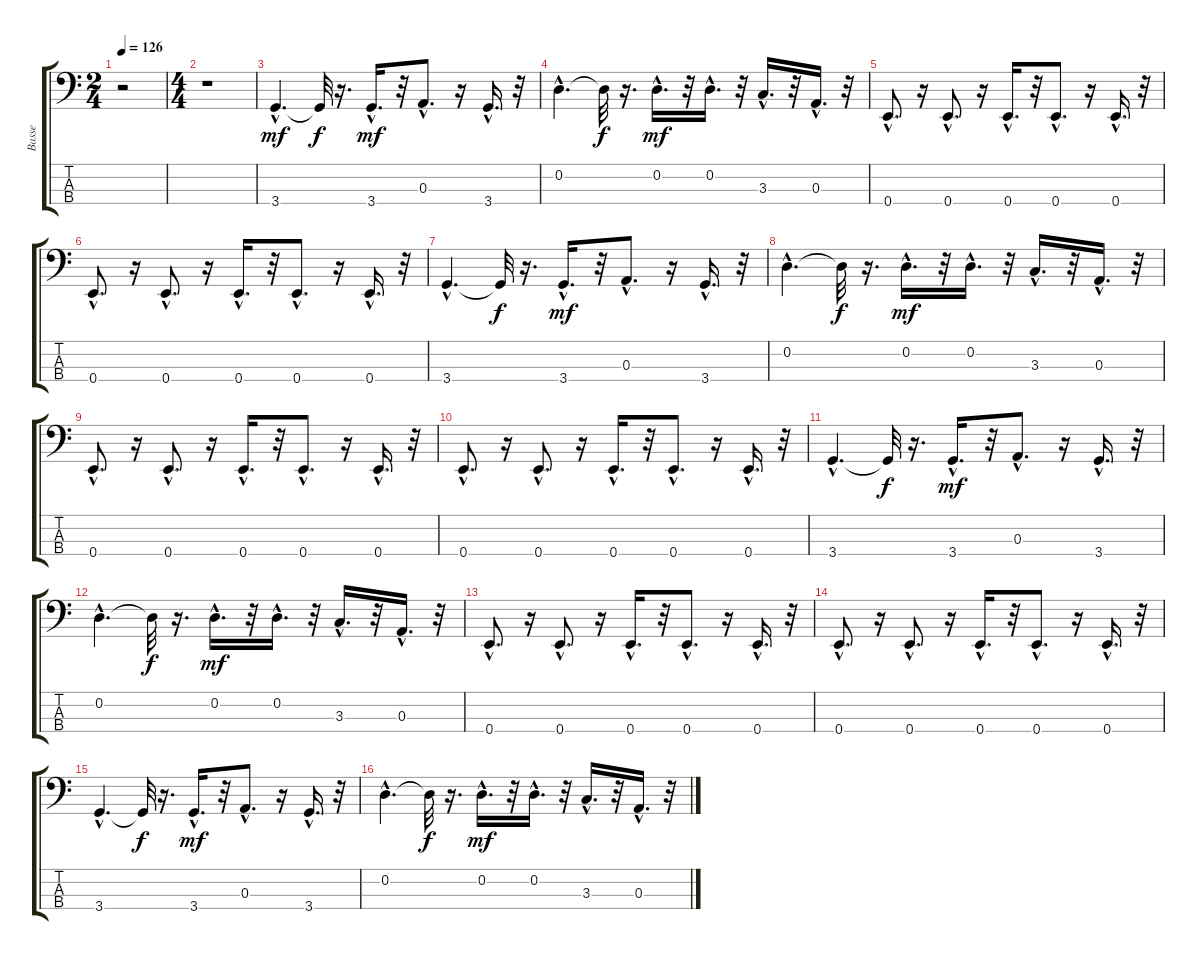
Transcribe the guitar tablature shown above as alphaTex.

\track ("Basse" "Basse") {instrument acousticbass}
\staff {score tabs}
\tuning (G2 D2 A1 E1) {hide}
\ts (2 4)
\tempo 126
\clef f4
\ks c
r.2{dy mf instrument acousticbass} |
\ts (4 4)
r.1 |
3.4{hac}.4{d} 3.4{t}.32{dy f} r.16{d} 3.4{hac}.16{d dy mf} r.32 0.3{hac}.8{d} r.16 3.4{hac}.16{d} r.32 |
0.2{hac}.4{d} 0.2{t}.32{dy f} r.16{d} 0.2{hac}.16{d dy mf} r.32 0.2{hac}.16{d} r.32 3.3{hac}.16{d} r.32 0.3{hac}.16{d} r.32 |
0.4{hac}.8{d} r.16 0.4{hac}.8{d} r.16 0.4{hac}.16{d} r.32 0.4{hac}.8{d} r.16 0.4{hac}.16{d} r.32 |
0.4{hac}.8{d} r.16 0.4{hac}.8{d} r.16 0.4{hac}.16{d} r.32 0.4{hac}.8{d} r.16 0.4{hac}.16{d} r.32 |
3.4{hac}.4{d} 3.4{t}.32{dy f} r.16{d} 3.4{hac}.16{d dy mf} r.32 0.3{hac}.8{d} r.16 3.4{hac}.16{d} r.32 |
0.2{hac}.4{d} 0.2{t}.32{dy f} r.16{d} 0.2{hac}.16{d dy mf} r.32 0.2{hac}.16{d} r.32 3.3{hac}.16{d} r.32 0.3{hac}.16{d} r.32 |
0.4{hac}.8{d} r.16 0.4{hac}.8{d} r.16 0.4{hac}.16{d} r.32 0.4{hac}.8{d} r.16 0.4{hac}.16{d} r.32 |
0.4{hac}.8{d} r.16 0.4{hac}.8{d} r.16 0.4{hac}.16{d} r.32 0.4{hac}.8{d} r.16 0.4{hac}.16{d} r.32 |
3.4{hac}.4{d} 3.4{t}.32{dy f} r.16{d} 3.4{hac}.16{d dy mf} r.32 0.3{hac}.8{d} r.16 3.4{hac}.16{d} r.32 |
0.2{hac}.4{d} 0.2{t}.32{dy f} r.16{d} 0.2{hac}.16{d dy mf} r.32 0.2{hac}.16{d} r.32 3.3{hac}.16{d} r.32 0.3{hac}.16{d} r.32 |
0.4{hac}.8{d} r.16 0.4{hac}.8{d} r.16 0.4{hac}.16{d} r.32 0.4{hac}.8{d} r.16 0.4{hac}.16{d} r.32 |
0.4{hac}.8{d} r.16 0.4{hac}.8{d} r.16 0.4{hac}.16{d} r.32 0.4{hac}.8{d} r.16 0.4{hac}.16{d} r.32 |
3.4{hac}.4{d} 3.4{t}.32{dy f} r.16{d} 3.4{hac}.16{d dy mf} r.32 0.3{hac}.8{d} r.16 3.4{hac}.16{d} r.32 |
0.2{hac}.4{d} 0.2{t}.32{dy f} r.16{d} 0.2{hac}.16{d dy mf} r.32 0.2{hac}.16{d} r.32 3.3{hac}.16{d} r.32 0.3{hac}.16{d} r.32
